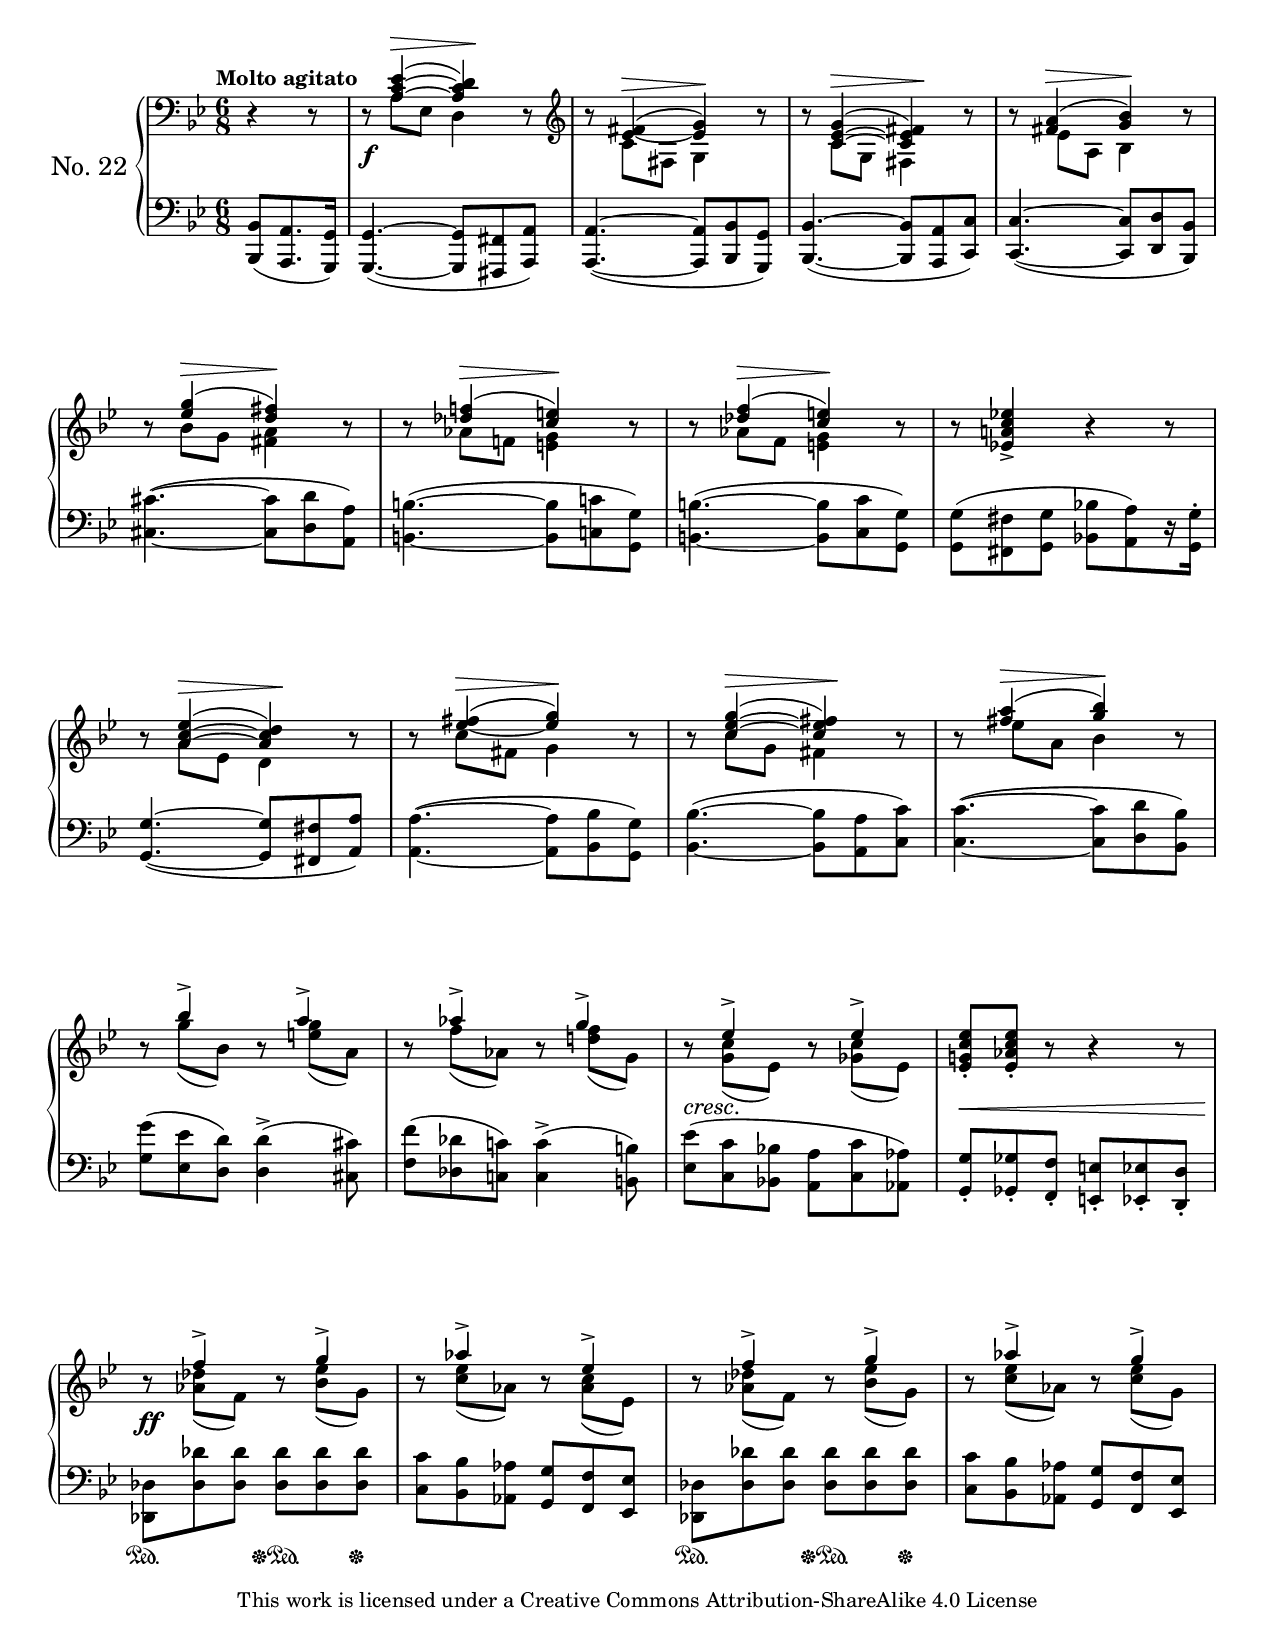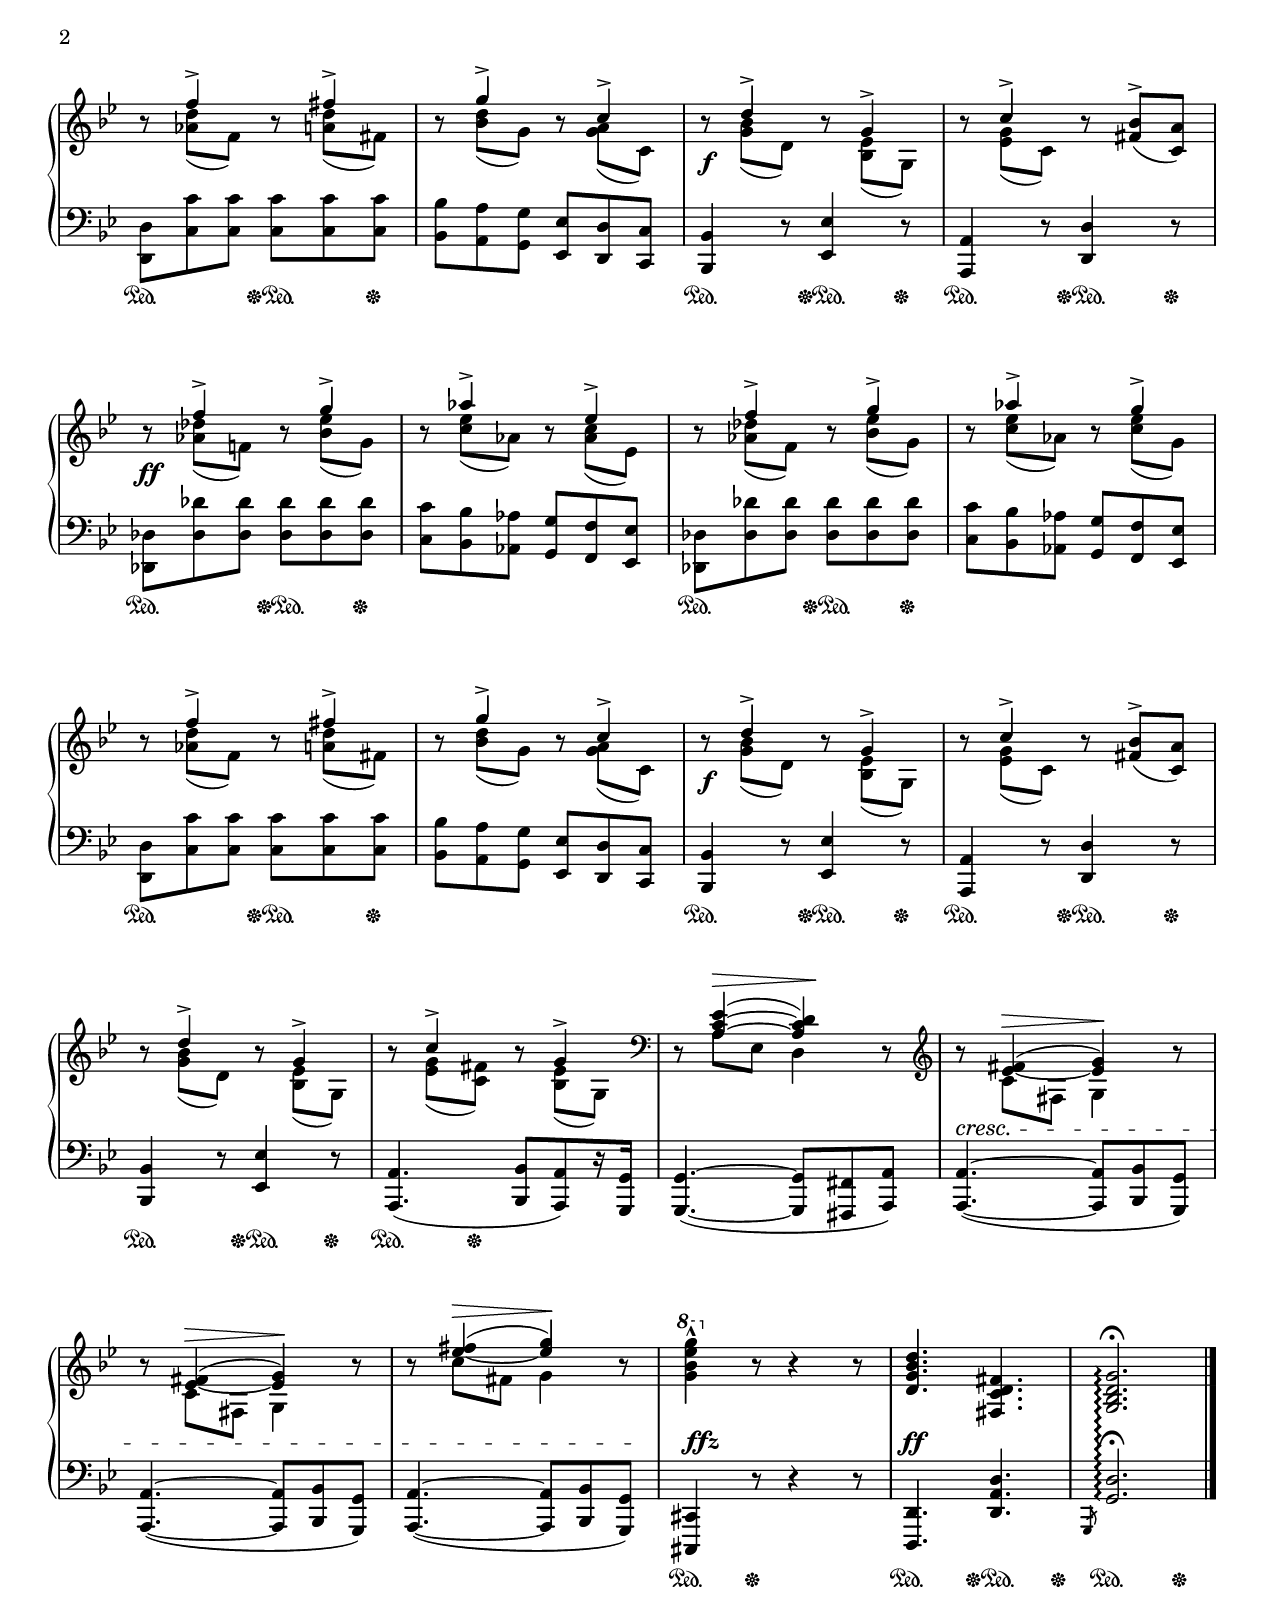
\version "2.22.2"

\include "includes/header-paper.ily"
%...+....1....+....2....+....3....+....4....+....5....+....6....+....7....+....

\version "2.22.2"
\language "english"

\include "global-variables.ily"

%%% Positions and shapes %%%

moveTieA = \tweak TieColumn.tie-configuration #'((-1 . 1)(-11 . -1)) \etc
moveTieB = \tweak TieColumn.tie-configuration #'((0 . 1)(-9 . -1)) \etc
moveTieC = \tweak TieColumn.tie-configuration #'((5 . 1)(-5 . -1)) \etc
moveTieD = \tweak TieColumn.tie-configuration #'((2 . -1)) \etc
moveTieE = \tweak TieColumn.tie-configuration #'((-4 . -1)) \etc
moveTieF = \tweak TieColumn.tie-configuration #'((2 . -1)) \etc

%%% Music %%%

global = {
  \time 6/8
  \key g \minor
  \accidentalStyle piano
}

rightHandUpper = \relative {
  \partial 4. \oneVoice r4 r8 
  r8 \voiceOne <a~ c~ ef>4(^\> <a c d>)\! \oneVoice r8 |
  \clef treble r8 \voiceOne <ef' fs>4(\moveTieE ~^\> <ef g>4)\! \oneVoice r8 |
  r8 \voiceOne <c~ ef~ g>4(^\> <c ef fs>4)\! \oneVoice r8 | 
  r8 \voiceOne <fs a>4(^\> <g bf>)\! \oneVoice r8 |
  r8 \voiceOne <ef' g>4(^\> <d fs>)\! \oneVoice r8 |
  r8 \voiceOne <df f>4(^\> <c e>)\! \oneVoice r8 |
  r8 \voiceOne <df f>4(^\> <c e>)\! \oneVoice r8 |
  r8 <ef, a c ef>4-> r r8 |
  
  \barNumberCheck 9
  r8 \voiceOne <a~ c~ ef>4(^\> <a c d>)\! \oneVoice r8 |
  r8 \voiceOne <ef' fs>4(-\moveTieD ~^\> <ef g>4)\! \oneVoice r8 |
  r8 \voiceOne <c~ ef~ g>4(^\> <c ef fs>4)\! \oneVoice r8 | 
  r8 \voiceOne <fs a>4(^\> <g bf>)\! \oneVoice r8 |
  r8 \voiceOne bf4-> \oneVoice r8 \voiceOne a4-> \oneVoice |
  r8 \voiceOne af4-> \oneVoice r8 \voiceOne g4-> \oneVoice |
  r8 \voiceOne ef4-> \oneVoice r8 \voiceOne ef4-> \oneVoice |
  <ef, g c ef>8-. <ef af c ef>-. r r4 r8 |
  
  \barNumberCheck 17
  r8 \voiceOne f'4-> \oneVoice r8 \voiceOne g4-> \oneVoice |
  r8 \voiceOne af4-> \oneVoice r8 \voiceOne ef4-> \oneVoice |
  r8 \voiceOne f4-> \oneVoice r8 \voiceOne g4-> \oneVoice |
  r8 \voiceOne af4-> \oneVoice r8 \voiceOne g4-> \oneVoice |
  r8 \voiceOne f4-> \oneVoice r8 \voiceOne fs4-> \oneVoice |
  r8 \voiceOne g4-> \oneVoice r8 \voiceOne c,4-> \oneVoice |
  r8 \voiceOne d4-> \oneVoice r8 \voiceOne g,4-> \oneVoice |
  r8 \voiceOne c4-> \oneVoice r8 <fs, bf>^>( <c a'>) |
  
  \barNumberCheck 25
  r8 \voiceOne f'4-> \oneVoice r8 \voiceOne g4-> \oneVoice |
  r8 \voiceOne af4-> \oneVoice r8 \voiceOne ef4-> \oneVoice |
  r8 \voiceOne f4-> \oneVoice r8 \voiceOne g4-> \oneVoice |
  r8 \voiceOne af4-> \oneVoice r8 \voiceOne g4-> \oneVoice |
  r8 \voiceOne f4-> \oneVoice r8 \voiceOne fs4-> \oneVoice |
  r8 \voiceOne g4-> \oneVoice r8 \voiceOne c,4-> \oneVoice |
  r8 \voiceOne d4-> \oneVoice r8 \voiceOne g,4-> \oneVoice |
  r8 \voiceOne c4-> \oneVoice r8 <fs, bf>^>( <c a'>) |
  
  \barNumberCheck 33
  r8 \voiceOne d'4-> \oneVoice r8 \voiceOne g,4-> \oneVoice |
  r8 \voiceOne c4-> \oneVoice r8 \voiceOne g4-> \oneVoice |
  \clef bass r8 \voiceOne <a,~ c~ ef>4(^\> <a c d>)\! \oneVoice r8 |
  \clef treble r8 \voiceOne <ef' fs>4(-\moveTieE ~^\> <ef g>4)\! \oneVoice r8 |
  r8 \voiceOne <ef fs>4(-\moveTieE ~ ^\> <ef g>4)\! \oneVoice r8 |
  r8 \voiceOne <ef' fs>4(-\moveTieF ~ ^\> <ef g>4)\! \oneVoice r8 |
  \ottava 1 <g bf ef g>4-^ \ottava 0 r8 r4 r8 |
  <d, g bf d>4. <fs, c' d fs> |
  
  \barNumberCheck 41
  <g bf d g>2.\arpeggio\fermata |
  \bar "|."
}

rightHandLower = \relative {
  \partial 4. s4.
  \voiceTwo
  s8 a ef d4 s8 |
  \clef treble s8 c'8 fs, g4 s8 |
  s8 c g fs4 s8 |
  s8 ef' a, bf4 s8 |
  s8 bf'8 g <fs a>4 s8 |
  s8 af f <e g>4 s8 |
  s8 af f <e g>4 s8 |
  s2. |
  
  \barNumberCheck 9
  s8 a ef d4 s8 |
  s8 c'8 fs, g4 s8 |
  s8 c g fs4 s8 |
  s8 ef' a, bf4 s8 |
  s8 g'( bf,) s <e g>( a,) |
  s8 f'( af,) s <d f>( g,) |
  s8 <g c>( ef) s <gf c>( ef) |
  s2. |
  
  \barNumberCheck 17
  s8 <af df>( f) s <bf ef>( g) |
  s8 <c ef>( af) s <af c>( ef) |
  s8 <af df>( f) s <bf ef>( g) |
  s8 <c ef>( af) s <c ef>( g) |
  s8 <af d>( f) s <a d>( fs) |
  s8 <bf d>( g) s <g a>( c,) |
  s8 <g' bf>( d) s <bf ef>( g) |
  s8 <ef' g>( c) s4. |
  
  \barNumberCheck 25
  s8 <af' df>( f) s <bf ef>( g) |
  s8 <c ef>( af) s <af c>( ef) |
  s8 <af df>( f) s <bf ef>( g) |
  s8 <c ef>( af) s <c ef>( g) |
  s8 <af d>( f) s <a d>( fs) |
  s8 <bf d>( g) s <g a>( c,) |
  s8 <g' bf>( d) s <bf ef>( g) |
  s8 <ef' g>( c) s4. |
  
  \barNumberCheck 33
  s8 <g' bf>( d) s <bf ef>( g) |
  s8 <ef' g>( <c fs>) s <bf ef>( g) |
  \clef bass s8 a ef d4 s8 |
  \clef treble s8 c'8 fs, g4 s8 |
  s8 c8 fs, g4 s8 |
  s8 c'8 fs, g4 s8 |
}

rightHand = <<
  \clef bass
  \global
  \set Score.tempoHideNote = ##t 
  \tempo "Molto agitato" 4. = 98
  \new Voice \rightHandUpper
  \new Voice \rightHandLower
>>

leftHand = \relative {
  \clef bass
  \global
  \partial 4. <bf,, bf'>8( <a a'>8. <g g'>16)
  q4.(~ q8 <fs fs'> <a a'>) |
  q4.(\moveTieA ~ q8 <bf bf'> <g g'>) |
  <bf bf'>4.(~ q8 <a a'> <c c'>) |
  q4.(-\moveTieB ~ q8 <d d'> <bf bf'>) |
  <cs' cs'>4.(~ q8 <d d'> <a a'>) |
  <b b'>4.(~ q8 <c c'> <g g'>) |
  <b b'>4.(~ q8 <c c'> <g g'>) |
  \stemDown q8( <fs fs'> <g g'> \stemNeutral <bf bf'>[ <a a'>) r16 <g g'>]-. |
  
  \barNumberCheck 9
  <g g'>4.(\moveTieC ~ q8 <fs fs'> <a a'>) |
  q4.(~ q8 <bf bf'> <g g'>) |
  <bf bf'>4.(~ q8 <a a'> <c c'>) |
  q4.(~ q8 <d d'> <bf bf'>) |
  <g' g'>8( <ef ef'> <d d'>) q4->( <cs cs'>8) |
  <f f'>8( <df df'> <c c'>) q4->( <b b'>8) |
  <ef ef'>8( <c c'> <bf bf'> <a a'> <c c'> <af af'>) |
  <g g'>8-. <gf gf'>-. <f f'>-. <e e'>-. <ef ef'>-. <d d'>-. |
  
  \barNumberCheck 17
  <df df'>8 <df' df'> q q q q |
  <c c'>8 <bf bf'> <af af'> <g g'> <f f'> <ef ef'> |
  <df df'>8 <df' df'> q q q q |
  <c c'>8 <bf bf'> <af af'> <g g'> <f f'> <ef ef'> |
  \stemDown <d d'>8 <c' c'> q \stemNeutral q q q |
  <bf bf'>8 <a a'> <g g'> <ef ef'> <d d'> < c c'> |
  <bf bf'>4 r8 <ef ef'>4 r8 |
  <a, a'>4 r8 <d d'>4 r8 |
  
  \barNumberCheck 25
  <df df'>8 <df' df'> q q q q |
  <c c'>8 <bf bf'> <af af'> <g g'> <f f'> <ef ef'> |
  <df df'>8 <df' df'> q q q q |
  <c c'>8 <bf bf'> <af af'> <g g'> <f f'> <ef ef'> |
  \stemDown <d d'>8 <c' c'> q \stemNeutral q q q |
  <bf bf'>8 <a a'> <g g'> <ef ef'> <d d'> < c c'> |
  <bf bf'>4 r8 <ef ef'>4 r8 |
  <a, a'>4 r8 <d d'>4 r8 |
  
  \barNumberCheck 33
  <bf bf'>4 r8 <ef ef'>4 r8 |
  <a, a'>4.( <bf bf'>8[ <a a'>) r16 <g g'>] |
  q4.(~ q8 <fs fs'> <a a'>) |
  q4.(-\moveTieA ~ q8 <bf bf'> <g g'>) |
  <a a'>4.(-\moveTieA ~ q8 <bf bf'> <g g'>) |
  <a a'>4.(-\moveTieA ~ q8 <bf bf'> <g g'>) |
  <cs, cs'>4 r8 r4 r8 |
  <d d'>4. <d' a' d> |
  
  \barNumberCheck 41
  \slashedGrace { g,8 } <g' d'>2.\arpeggio\fermata |
}

dynamics = {
  \override TextScript.Y-offset = -0.5
  \partial 4. s4.
  s2.\f |
  s2. * 7 |
  
  \barNumberCheck 9
  s2. * 6 |
  s2.^\crescm
  s2.\< |
  
  \barNumberCheck 17
  s2.\ff |
  s2. * 5 |
  s2.\f |
  s2. |
  
  \barNumberCheck 25
  s2.\ff |
  s2. * 5 |
  s2.\f |
  s2. |
  
  \barNumberCheck 33
  s2. * 3 |
  s2.\cresc |
  s2. |
  s2 s8 s16 s\! |
  \tag layout { s2.^\ffz | }
  \tag midi   { s2.\fz | }
  s2.\ff |
  
  \barNumberCheck 41
  s2. |
}

pedal = {
  \partial 4. s4.
  s2. * 8 |
  
  \barNumberCheck 9
  s2. * 8 |
  
  \barNumberCheck 17
  s4.\sustainOn s4\sustainOff\sustainOn s8\sustainOff |
  s2. |
  s4.\sustainOn s4\sustainOff\sustainOn s8\sustainOff |
  s2. |
  s4.\sustainOn s4\sustainOff\sustainOn s8\sustainOff |
  s2. |
  s4.\sustainOn s4\sustainOff\sustainOn s8\sustainOff |
  s4.\sustainOn s4\sustainOff\sustainOn s8\sustainOff |
  
  \barNumberCheck 25
  s4.\sustainOn s4\sustainOff\sustainOn s8\sustainOff |
  s2. |
  s4.\sustainOn s4\sustainOff\sustainOn s8\sustainOff |
  s2. |
  s4.\sustainOn s4\sustainOff\sustainOn s8\sustainOff |
  s2. |
  s4.\sustainOn s4\sustainOff\sustainOn s8\sustainOff |
  s4.\sustainOn s4\sustainOff\sustainOn s8\sustainOff |
  
  \barNumberCheck 33
  s4.\sustainOn s4\sustainOff\sustainOn s8\sustainOff |
  s4\sustainOn s8\sustainOff s4. |
  s2. * 4 |
  s4\sustainOn s8\sustainOff s4. |
  s4.\sustainOn s4\sustainOff\sustainOn s16 s\sustainOff |
  
  \barNumberCheck 41
  s2\sustainOn s4\sustainOff |
}

preludeTwentyTwoMusic = \score { 
  \keepWithTag #'layout
  \new PianoStaff \with { 
    instrumentName = \markup \huge "No. 22"
    connectArpeggios = ##t
  } <<
    \new Staff = "upper" \rightHand
    \new Dynamics \dynamics
    \new Staff = "lower" \leftHand
    \new Dynamics \pedal
  >>
  \layout {}
}

preludeTwentyTwoMidi = \book {
  \bookOutputName "prelude-op28-no22"
  \score { 
    \keepWithTag #'midi
    <<
      \new Staff = "upper" << \rightHand \dynamics \pedal >> 
      \new Staff = "lower" << \leftHand \dynamics \pedal >> 
    >>
    \midi {}
  }
}


\paper {
  system-system-spacing =
    #'((basic-distance . 12) 
       (minimum-distance . 8)
       (padding . 1)
       (stretchability . 60))
}

\preludeTwentyTwoMusic
\preludeTwentyTwoMidi
